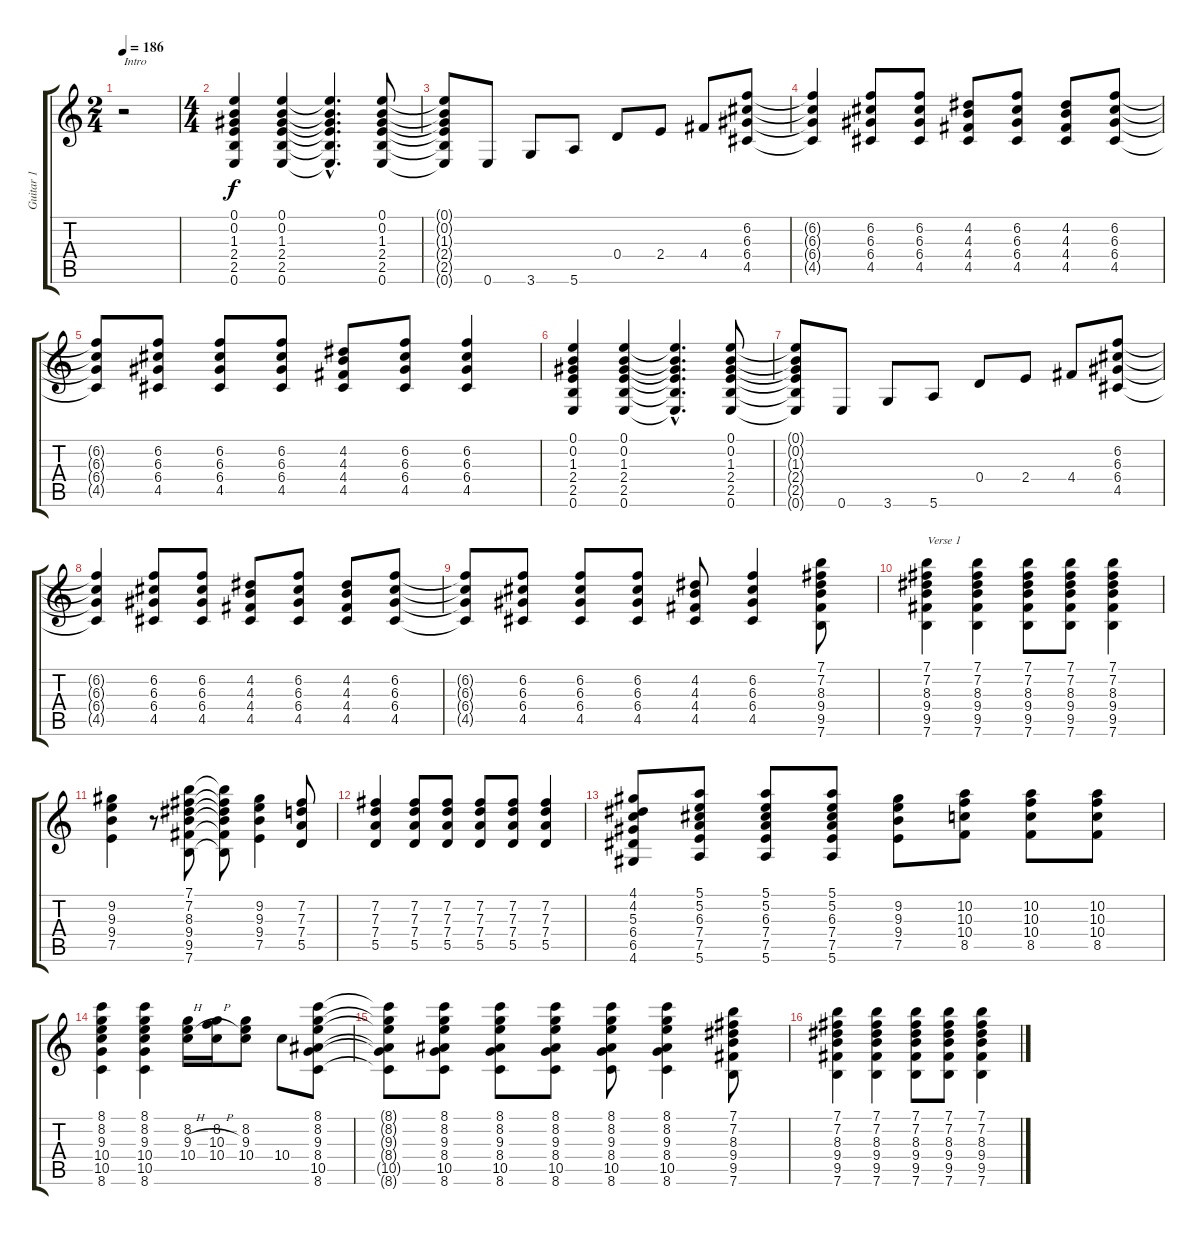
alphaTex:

\track ("Guitar 1" "Guitar 1") {instrument overdrivenguitar}
\staff {score tabs}
\tuning (E4 B3 G3 D3 A2 E2) {hide}
\ts (2 4)
\tempo 186
\clef g2
\ks c
r.2{txt "Intro" dy f instrument overdrivenguitar} |
\ts (4 4)
(0.1 0.2 1.3 2.4 2.5 0.6).4 (0.1 0.2 1.3 2.4 2.5 0.6).4 (0.1{hac t} 0.2{hac t} 1.3{hac t} 2.4{hac t} 2.5{hac t} 0.6{hac t}).4{d} (0.1 0.2 1.3 2.4 2.5 0.6).8 |
(0.1{t} 0.2{t} 1.3{t} 2.4{t} 2.5{t} 0.6{t}).8 0.6.8 3.6.8 5.6.8 0.4.8 2.4.8 4.4.8 (6.2 6.3 6.4 4.5).8 |
(6.2{t} 6.3{t} 6.4{t} 4.5{t}).4 (6.2 6.3 6.4 4.5).8 (6.2 6.3 6.4 4.5).8 (4.2 4.3 4.4 4.5).8 (6.2 6.3 6.4 4.5).8 (4.2 4.3 4.4 4.5).8 (6.2 6.3 6.4 4.5).8 |
(6.2{t} 6.3{t} 6.4{t} 4.5{t}).8 (6.2 6.3 6.4 4.5).8 (6.2 6.3 6.4 4.5).8 (6.2 6.3 6.4 4.5).8 (4.2 4.3 4.4 4.5).8 (6.2 6.3 6.4 4.5).8 (6.2 6.3 6.4 4.5).4 |
(0.1 0.2 1.3 2.4 2.5 0.6).4 (0.1 0.2 1.3 2.4 2.5 0.6).4 (0.1{hac t} 0.2{hac t} 1.3{hac t} 2.4{hac t} 2.5{hac t} 0.6{hac t}).4{d} (0.1 0.2 1.3 2.4 2.5 0.6).8 |
(0.1{t} 0.2{t} 1.3{t} 2.4{t} 2.5{t} 0.6{t}).8 0.6.8 3.6.8 5.6.8 0.4.8 2.4.8 4.4.8 (6.2 6.3 6.4 4.5).8 |
(6.2{t} 6.3{t} 6.4{t} 4.5{t}).4 (6.2 6.3 6.4 4.5).8 (6.2 6.3 6.4 4.5).8 (4.2 4.3 4.4 4.5).8 (6.2 6.3 6.4 4.5).8 (4.2 4.3 4.4 4.5).8 (6.2 6.3 6.4 4.5).8 |
(6.2{t} 6.3{t} 6.4{t} 4.5{t}).8 (6.2 6.3 6.4 4.5).8 (6.2 6.3 6.4 4.5).8 (6.2 6.3 6.4 4.5).8 (4.2 4.3 4.4 4.5).8 (6.2 6.3 6.4 4.5).4 (7.1 7.2 8.3 9.4 9.5 7.6).8 |
(7.1 7.2 8.3 9.4 9.5 7.6).4{txt "Verse 1"} (7.1 7.2 8.3 9.4 9.5 7.6).4 (7.1 7.2 8.3 9.4 9.5 7.6).8 (7.1 7.2 8.3 9.4 9.5 7.6).8 (7.1 7.2 8.3 9.4 9.5 7.6).4 |
(9.2 9.3 9.4 7.5).4 r.8 (7.1 7.2 8.3 9.4 9.5 7.6).8 (7.1{t} 7.2{t} 8.3{t} 9.4{t} 9.5{t} 7.6{t}).8 (9.2 9.3 9.4 7.5).4 (7.2 7.3 7.4 5.5).8 |
(7.2 7.3 7.4 5.5).4 (7.2 7.3 7.4 5.5).8 (7.2 7.3 7.4 5.5).8 (7.2 7.3 7.4 5.5).8 (7.2 7.3 7.4 5.5).8 (7.2 7.3 7.4 5.5).4 |
(4.1 4.2 5.3 6.4 6.5 4.6).8 (5.1 5.2 6.3 7.4 7.5 5.6).8 (5.1 5.2 6.3 7.4 7.5 5.6).8 (5.1 5.2 6.3 7.4 7.5 5.6).8 (9.2 9.3 9.4 7.5).8 (10.2 10.3 10.4 8.5).8 (10.2 10.3 10.4 8.5).8 (10.2 10.3 10.4 8.5).8 |
(8.1 8.2 9.3 10.4 10.5 8.6).4 (8.1 8.2 9.3 10.4 10.5 8.6).4 (8.2 9.3{h} 10.4).16 (8.2 10.3{h} 10.4).16 (8.2 9.3 10.4).8 10.4.8 (8.1 8.2 9.3 8.4 10.5 8.6).8 |
(8.1{t} 8.2{t} 9.3{t} 8.4{t} 10.5{t} 8.6{t}).8 (8.1 8.2 9.3 8.4 10.5 8.6).8 (8.1 8.2 9.3 8.4 10.5 8.6).8 (8.1 8.2 9.3 8.4 10.5 8.6).8 (8.1 8.2 9.3 8.4 10.5 8.6).8 (8.1 8.2 9.3 8.4 10.5 8.6).4 (7.1 7.2 8.3 9.4 9.5 7.6).8 |
(7.1 7.2 8.3 9.4 9.5 7.6).4 (7.1 7.2 8.3 9.4 9.5 7.6).4 (7.1 7.2 8.3 9.4 9.5 7.6).8 (7.1 7.2 8.3 9.4 9.5 7.6).8 (7.1 7.2 8.3 9.4 9.5 7.6).4
